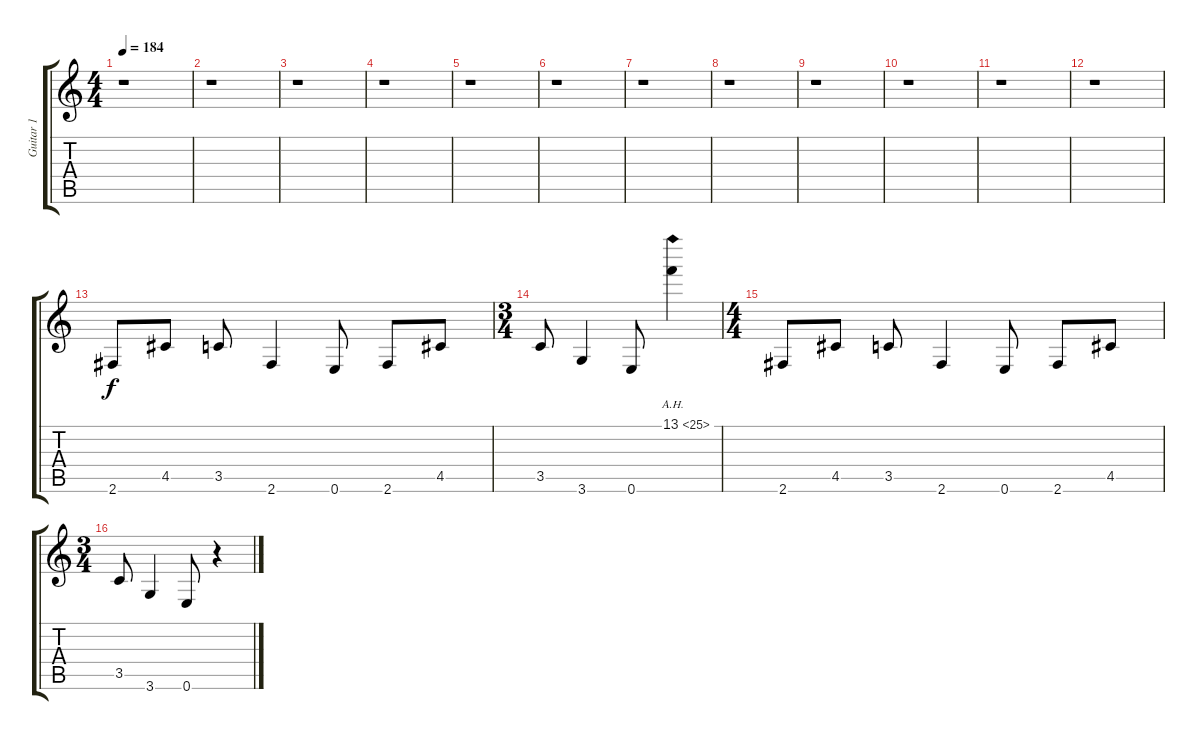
\track ("Guitar 1" "Guitar 1") {instrument distortionguitar}
\staff {score tabs}
\tuning (E4 B3 G3 D3 A2 E2) {hide}
\ts (4 4)
\tempo 184
\clef g2
\ks c
r.1{dy f} |
r.1 |
r.1 |
r.1 |
r.1 |
r.1 |
r.1 |
r.1 |
r.1 |
r.1 |
r.1 |
r.1 |
2.6.8 4.5.8 3.5.8 2.6.4 0.6.8 2.6.8 4.5.8 |
\ts (3 4)
3.5.8 3.6.4 0.6.8 13.1{ah 12}.4 |
\ts (4 4)
2.6.8 4.5.8 3.5.8 2.6.4 0.6.8 2.6.8 4.5.8 |
\ts (3 4)
3.5.8 3.6.4 0.6.8 r.4
